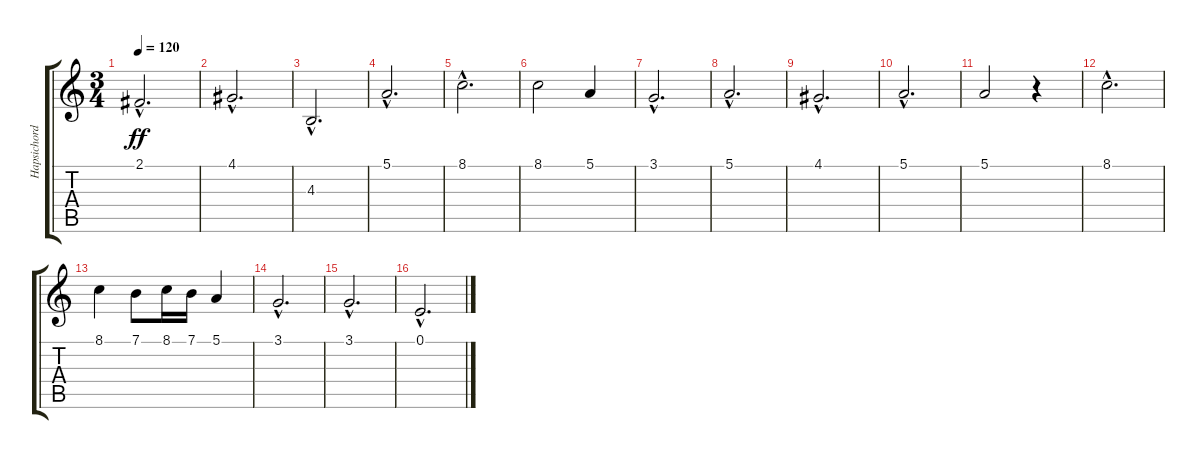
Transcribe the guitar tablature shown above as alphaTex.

\track ("Hapsichord" "Hapsichord") {instrument harpsichord}
\staff {score tabs}
\tuning (E4 B3 G3 D3 A2 E2) {hide}
\ts (3 4)
\tempo 120
\clef g2
\ks c
2.1{hac}.2{d dy ff} |
4.1{hac}.2{d} |
4.3{hac}.2{d} |
5.1{hac}.2{d} |
8.1{hac}.2{d} |
8.1.2 5.1.4 |
3.1{hac}.2{d} |
5.1{hac}.2{d} |
4.1{hac}.2{d} |
5.1{hac}.2{d} |
5.1.2 r.4 |
8.1{hac}.2{d} |
8.1.4 7.1.8 8.1.16 7.1.16 5.1.4 |
3.1{hac}.2{d} |
3.1{hac}.2{d} |
0.1{hac}.2{d}
